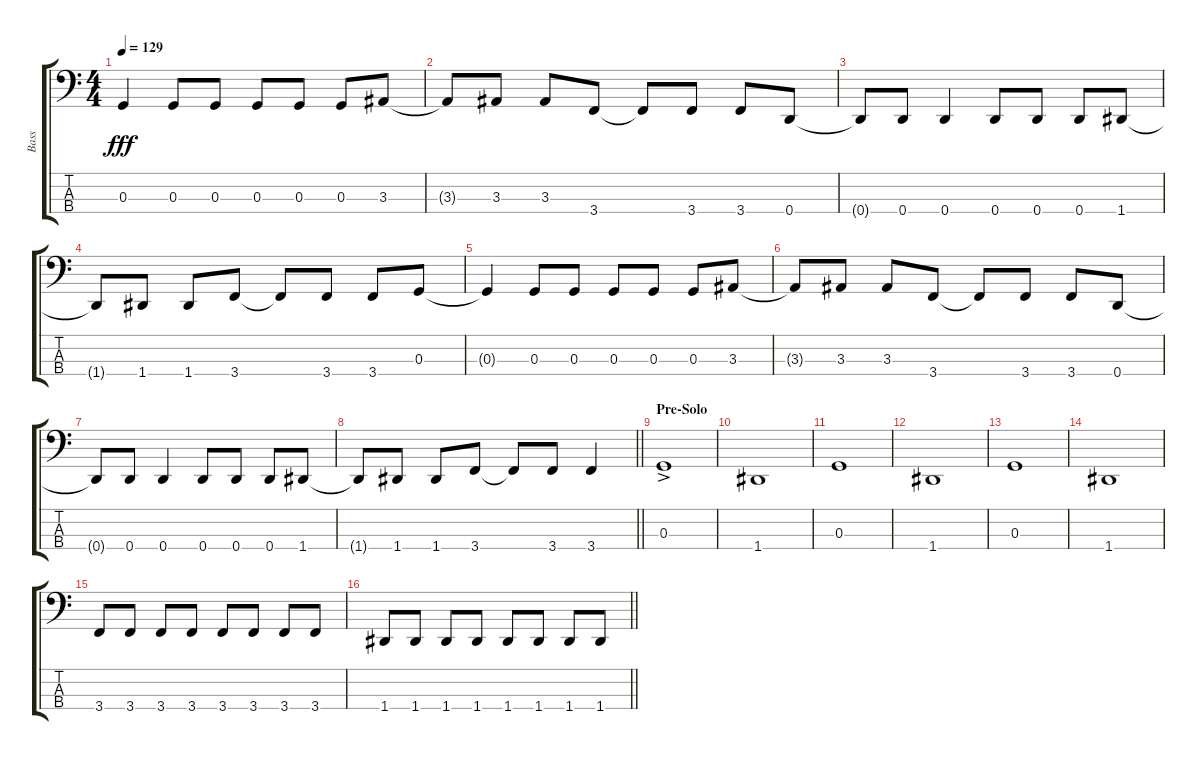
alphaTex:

\track ("Bass" "Bass") {instrument electricbasspick}
\staff {score tabs}
\tuning (F2 C2 G1 D1) {hide}
\ts (4 4)
\tempo 129
\clef f4
\ks c
0.3{t}.4{dy fff} 0.3.8 0.3.8 0.3.8 0.3.8 0.3.8 3.3.8 |
3.3{t}.8 3.3.8 3.3.8 3.4.8 3.4{t}.8 3.4.8 3.4.8 0.4.8 |
0.4{t}.8 0.4.8 0.4.4 0.4.8 0.4.8 0.4.8 1.4.8 |
1.4{t}.8 1.4.8 1.4.8 3.4.8 3.4{t}.8 3.4.8 3.4.8 0.3.8 |
0.3{t}.4 0.3.8 0.3.8 0.3.8 0.3.8 0.3.8 3.3.8 |
3.3{t}.8 3.3.8 3.3.8 3.4.8 3.4{t}.8 3.4.8 3.4.8 0.4.8 |
0.4{t}.8 0.4.8 0.4.4 0.4.8 0.4.8 0.4.8 1.4.8 |
\barLineRight lightlight
1.4{t}.8 1.4.8 1.4.8 3.4.8 3.4{t}.8 3.4.8 3.4.4 |
\section ("" "Pre-Solo")
0.3{ac}.1 |
1.4.1 |
0.3.1 |
1.4.1 |
0.3.1 |
1.4.1 |
3.4.8 3.4.8 3.4.8 3.4.8 3.4.8 3.4.8 3.4.8 3.4.8 |
\barLineRight lightlight
1.4.8 1.4.8 1.4.8 1.4.8 1.4.8 1.4.8 1.4.8 1.4.8
